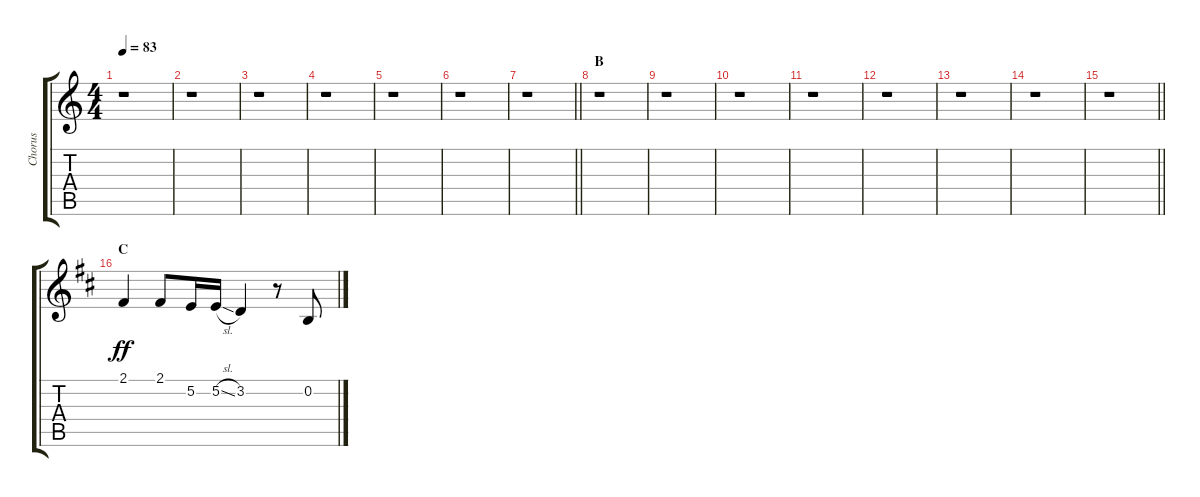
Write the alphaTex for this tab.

\track ("Chorus" "Chorus") {instrument voiceoohs}
\staff {score tabs}
\tuning (E4 B3 G3 D3 A2 E2) {hide}
\ts (4 4)
\tempo 83
\clef g2
\ks c
r.1{dy ff} |
r.1 |
r.1 |
r.1 |
r.1 |
r.1 |
\barLineRight lightlight
r.1 |
\section ("" "B")
r.1 |
r.1 |
r.1 |
r.1 |
r.1 |
r.1 |
r.1 |
\barLineRight lightlight
r.1 |
\section ("" "C")
\ks d
2.1.4 2.1.8 5.2.16 5.2{sl}.16 3.2.4 r.8 0.2.8
